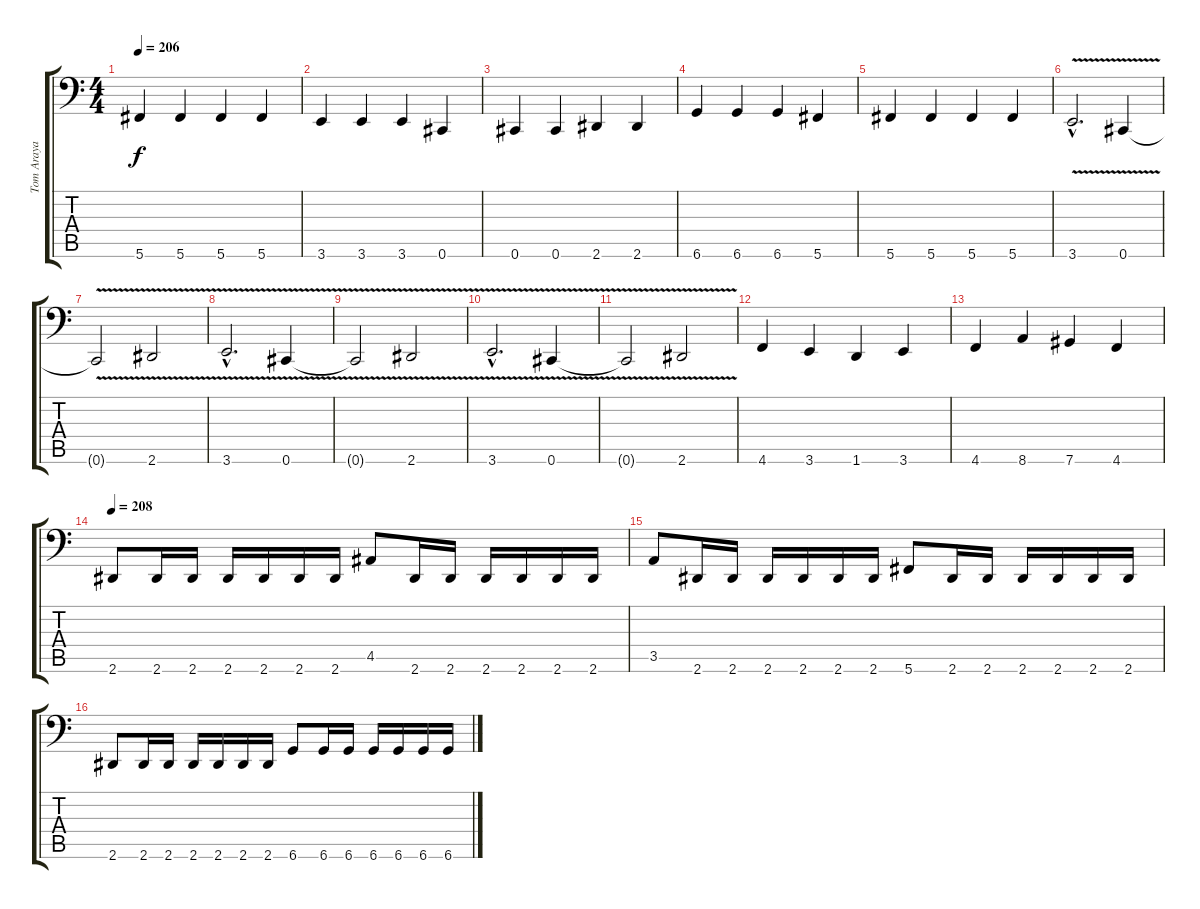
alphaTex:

\track ("Tom Araya" "Tom Araya") {instrument electricbasspick}
\staff {score tabs}
\tuning (Db3 Ab2 E2 B1 Gb1 Db1) {hide}
\ts (4 4)
\tempo 206
\clef f4
\ks c
5.6.4{dy f} 5.6.4 5.6.4 5.6.4 |
3.6.4 3.6.4 3.6.4 0.6.4 |
0.6.4 0.6.4 2.6.4 2.6.4 |
6.6.4 6.6.4 6.6.4 5.6.4 |
5.6.4 5.6.4 5.6.4 5.6.4 |
3.6{v hac}.2{d} 0.6{v}.4 |
0.6{t}.2 2.6{v}.2 |
3.6{v hac}.2{d} 0.6{v}.4 |
0.6{t}.2 2.6{v}.2 |
3.6{v hac}.2{d} 0.6{v}.4 |
0.6{t}.2 2.6{v}.2 |
4.6.4 3.6.4 1.6.4 3.6.4 |
4.6.4 8.6.4 7.6.4 4.6.4 |
\tempo 208
2.6.8 2.6.16 2.6.16 2.6.16 2.6.16 2.6.16 2.6.16 4.5.8 2.6.16 2.6.16 2.6.16 2.6.16 2.6.16 2.6.16 |
3.5.8 2.6.16 2.6.16 2.6.16 2.6.16 2.6.16 2.6.16 5.6.8 2.6.16 2.6.16 2.6.16 2.6.16 2.6.16 2.6.16 |
2.6.8 2.6.16 2.6.16 2.6.16 2.6.16 2.6.16 2.6.16 6.6.8 6.6.16 6.6.16 6.6.16 6.6.16 6.6.16 6.6.16
